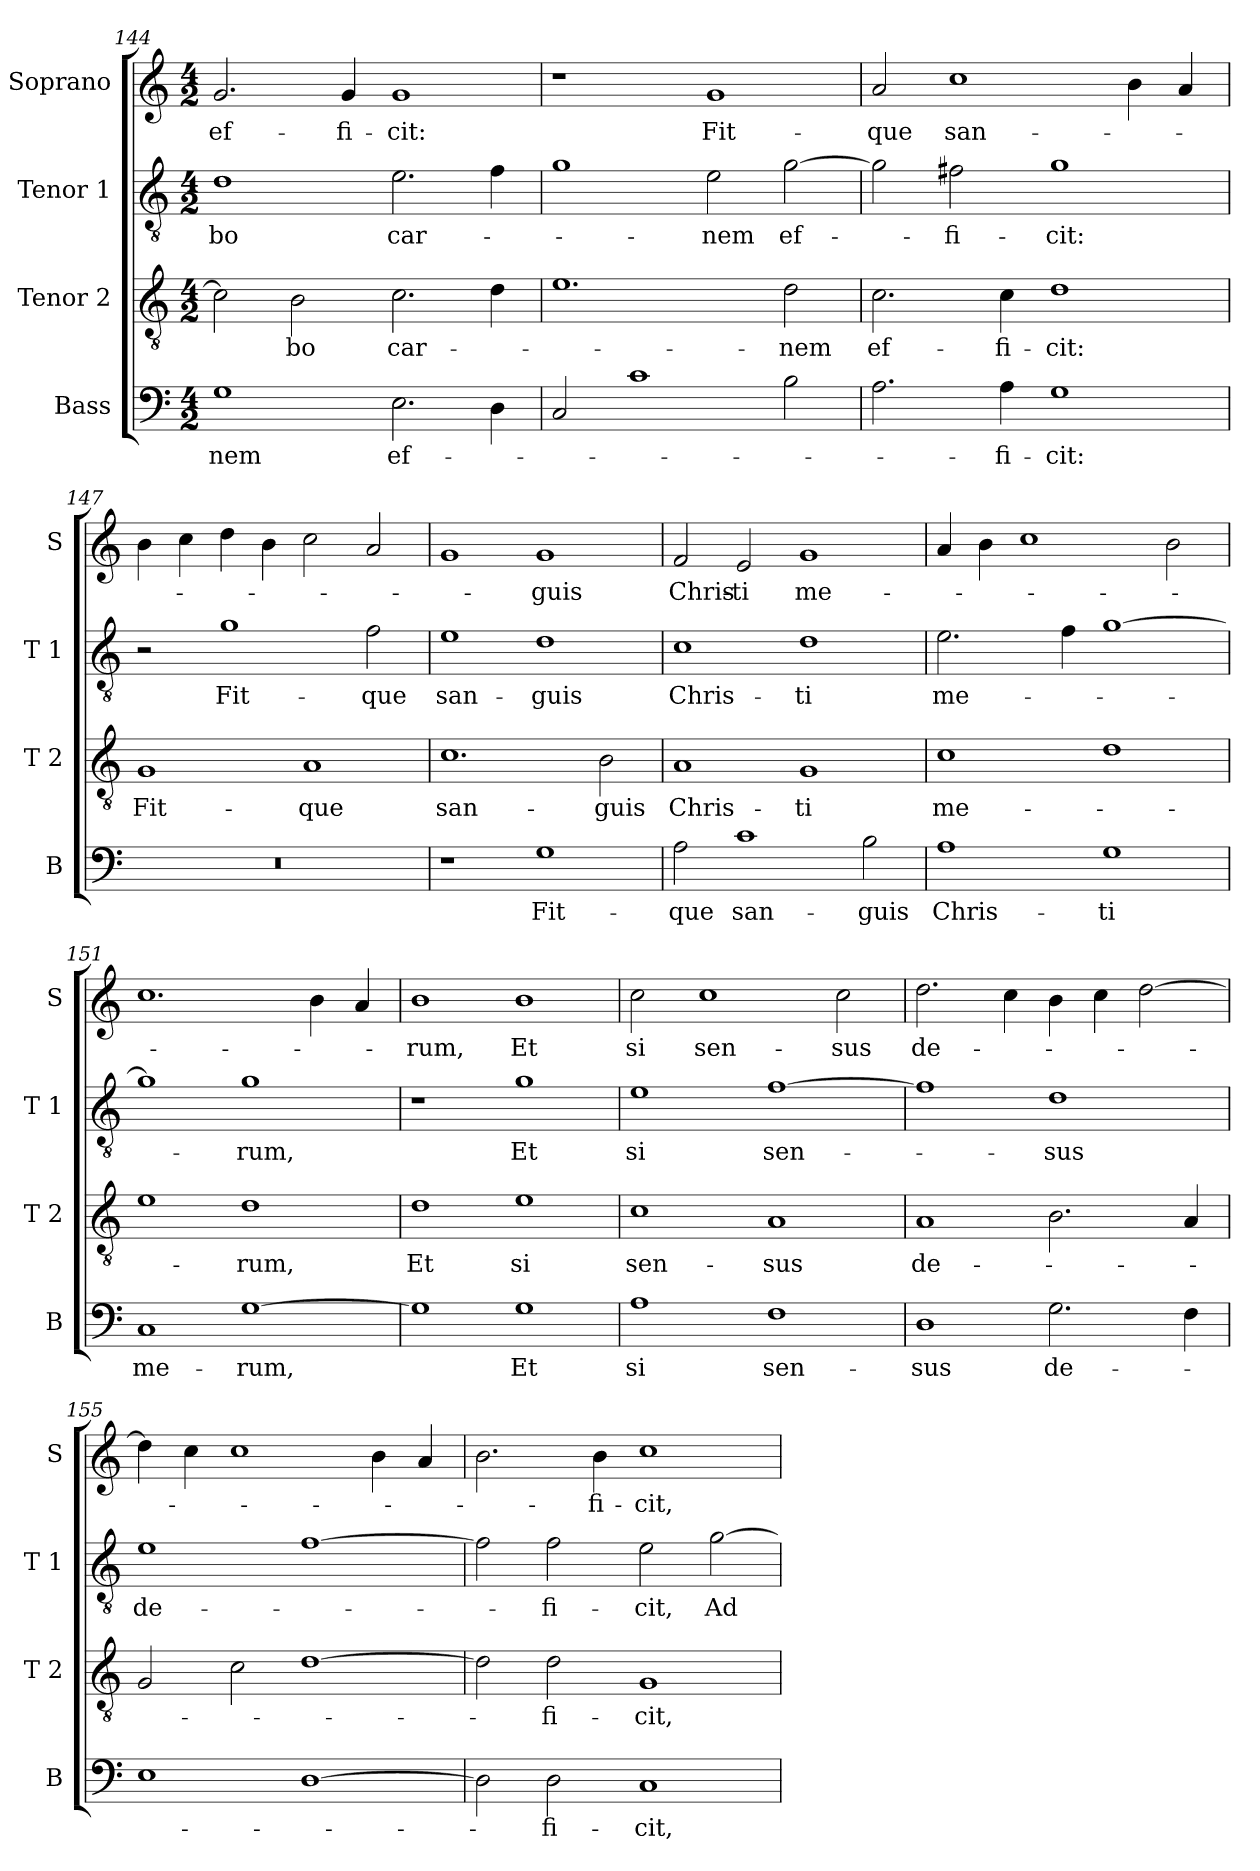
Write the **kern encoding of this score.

**kern	**text	**kern	**text	**kern	**text	**kern	**text
*part4	*part4	*part3	*part3	*part2	*part2	*part1	*part1
*staff4	*staff4	*staff3	*staff3	*staff2	*staff2	*staff1	*staff1
*I"Bass	*	*I"Tenor 2	*	*I"Tenor 1	*	*I"Soprano	*
*I'B	*	*I'T 2	*	*I'T 1	*	*I'S	*
*clefF4	*	*clefGv2	*	*clefGv2	*	*clefG2	*
*k[]	*	*k[]	*	*k[]	*	*k[]	*
*C:	*	*C:	*	*C:	*	*C:	*
*M4/2	*	*M4/2	*	*M4/2	*	*M4/2	*
=144	=144	=144	=144	=144	=144	=144	=144
!	!LO:LY:b	!	!	!	!LO:LY:b	!	!LO:LY:b
1G	-nem	2c\]	.	1d	-bo	2.g/	ef-
!	!	!	!LO:LY:b	!	!	!	!
.	.	2B\	-bo	.	.	.	.
!	!	!	!	!	!	!	!LO:LY:b
.	.	.	.	.	.	4g/	-fi-
!	!LO:LY:b	!	!LO:LY:b	!	!LO:LY:b	!	!LO:LY:b
2.E\	ef-	2.c\	car-	2.e\	car-	1g	-cit:
4D\	.	4d\	.	4f\	.	.	.
!!LO:LB:g=z
=145	=145	=145	=145	=145	=145	=145	=145
2C/	.	1.e	.	1g	.	1r	.
1c	.	.	.	.	.	.	.
!	!	!	!	!	!LO:LY:b	!	!LO:LY:b
.	.	.	.	2e\	-nem	1g	Fit-
!	!	!	!LO:LY:b	!	!LO:LY:b	!	!
2B\	.	2d\	-nem	[2g\	ef-	.	.
=146	=146	=146	=146	=146	=146	=146	=146
!	!	!	!LO:LY:b	!	!	!	!LO:LY:b
2.A\	.	2.c\	ef-	2g\]	.	2a/	-que
!	!	!	!	!	!LO:LY:b	!	!LO:LY:b
.	.	.	.	2f#X\	-fi-	1cc	san-
!	!LO:LY:b	!	!LO:LY:b	!	!	!	!
4A\	-fi-	4c\	-fi-	.	.	.	.
!	!LO:LY:b	!	!LO:LY:b	!	!LO:LY:b	!	!
1G	-cit:	1d	-cit:	1g	-cit:	.	.
.	.	.	.	.	.	4b\	.
.	.	.	.	.	.	4a/	.
=147	=147	=147	=147	=147	=147	=147	=147
!	!	!	!LO:LY:b	!	!	!	!
0r	.	1G	Fit-	2r	.	4b\	.
.	.	.	.	.	.	4cc\	.
!	!	!	!	!	!LO:LY:b	!	!
.	.	.	.	1g	Fit-	4dd\	.
.	.	.	.	.	.	4b\	.
!	!	!	!LO:LY:b	!	!	!	!
.	.	1A	-que	.	.	2cc\	.
!	!	!	!	!	!LO:LY:b	!	!
.	.	.	.	2f\	-que	2a/	.
=148	=148	=148	=148	=148	=148	=148	=148
!	!	!	!LO:LY:b	!	!LO:LY:b	!	!
1r	.	1.c	san-	1e	san-	1g	.
!	!LO:LY:b	!	!	!	!LO:LY:b	!	!LO:LY:b
1G	Fit-	.	.	1d	-guis	1g	-guis
!	!	!	!LO:LY:b	!	!	!	!
.	.	2B\	-guis	.	.	.	.
=149	=149	=149	=149	=149	=149	=149	=149
!	!LO:LY:b	!	!LO:LY:b	!	!LO:LY:b	!	!LO:LY:b
2A\	-que	1A	Chris-	1c	Chris-	2f/	Chris-
!	!LO:LY:b	!	!	!	!	!	!LO:LY:b
1c	san-	.	.	.	.	2e/	-ti
!	!	!	!LO:LY:b	!	!LO:LY:b	!	!LO:LY:b
.	.	1G	-ti	1d	-ti	1g	me-
!	!LO:LY:b	!	!	!	!	!	!
2B\	-guis	.	.	.	.	.	.
=150	=150	=150	=150	=150	=150	=150	=150
!	!LO:LY:b	!	!LO:LY:b	!	!LO:LY:b	!	!
1A	Chris-	1c	me-	2.e\	me-	4a/	.
.	.	.	.	.	.	4b\	.
.	.	.	.	.	.	1cc	.
.	.	.	.	4f\	.	.	.
!	!LO:LY:b	!	!	!	!	!	!
1G	-ti	1d	.	[1g	.	.	.
.	.	.	.	.	.	2b\	.
!!LO:LB:g=z
=151	=151	=151	=151	=151	=151	=151	=151
!	!LO:LY:b	!	!	!	!	!	!
1C	me-	1e	.	1g]	.	1.cc	.
!	!LO:LY:b	!	!LO:LY:b	!	!LO:LY:b	!	!
[1G	-rum,	1d	-rum,	1g	-rum,	.	.
.	.	.	.	.	.	4b\	.
.	.	.	.	.	.	4a/	.
=152	=152	=152	=152	=152	=152	=152	=152
!	!	!	!LO:LY:b	!	!	!	!LO:LY:b
1G]	.	1d	Et	1r	.	1b	-rum,
!	!LO:LY:b	!	!LO:LY:b	!	!LO:LY:b	!	!LO:LY:b
1G	Et	1e	si	1g	Et	1b	Et
=153	=153	=153	=153	=153	=153	=153	=153
!	!LO:LY:b	!	!LO:LY:b	!	!LO:LY:b	!	!LO:LY:b
1A	si	1c	sen-	1e	si	2cc\	si
!	!	!	!	!	!	!	!LO:LY:b
.	.	.	.	.	.	1cc	sen-
!	!LO:LY:b	!	!LO:LY:b	!	!LO:LY:b	!	!
1F	sen-	1A	-sus	[1f	sen-	.	.
!	!	!	!	!	!	!	!LO:LY:b
.	.	.	.	.	.	2cc\	-sus
=154	=154	=154	=154	=154	=154	=154	=154
!	!LO:LY:b	!	!LO:LY:b	!	!	!	!LO:LY:b
1D	-sus	1A	de-	1f]	.	2.dd\	de-
.	.	.	.	.	.	4cc\	.
!	!LO:LY:b	!	!	!	!LO:LY:b	!	!
2.G\	de-	2.B\	.	1d	-sus	4b\	.
.	.	.	.	.	.	4cc\	.
.	.	.	.	.	.	[2dd\	.
4F\	.	4A/	.	.	.	.	.
=155	=155	=155	=155	=155	=155	=155	=155
!	!	!	!	!	!LO:LY:b	!	!
1E	.	2G/	.	1e	de-	4dd\]	.
.	.	.	.	.	.	4cc\	.
.	.	2c\	.	.	.	1cc	.
[1D	.	[1d	.	[1f	.	.	.
.	.	.	.	.	.	4b\	.
.	.	.	.	.	.	4a/	.
=156	=156	=156	=156	=156	=156	=156	=156
2D\]	.	2d\]	.	2f\]	.	2.b\	.
!	!LO:LY:b	!	!LO:LY:b	!	!LO:LY:b	!	!
2D\	-fi-	2d\	-fi-	2f\	-fi-	.	.
!	!	!	!	!	!	!	!LO:LY:b
.	.	.	.	.	.	4b\	-fi-
!	!LO:LY:b	!	!LO:LY:b	!	!LO:LY:b	!	!LO:LY:b
1C	-cit,	1G	-cit,	2e\	-cit,	1cc	-cit,
!	!	!	!	!	!LO:LY:b	!	!
.	.	.	.	[2g\	Ad	.	.
=	=	=	=	=	=	=	=
*-	*-	*-	*-	*-	*-	*-	*-
